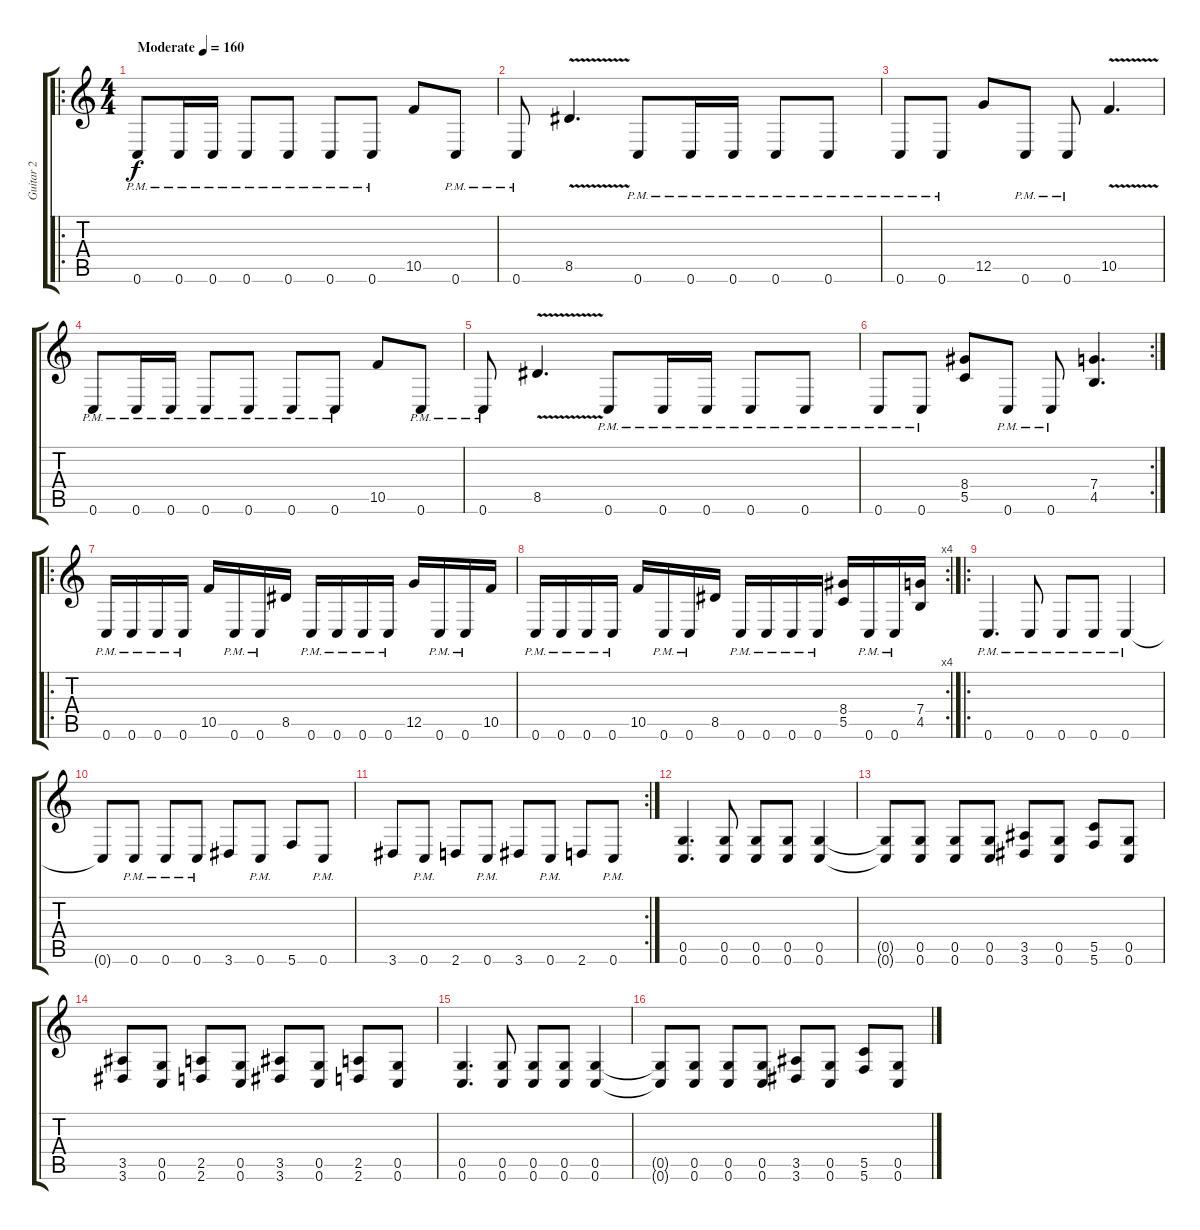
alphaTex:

\track ("Guitar 2" "Guitar 2") {instrument distortionguitar}
\staff {score tabs}
\tuning (D4 A3 F3 C3 G2 C2) {hide}
\ro
\ts (4 4)
\tempo (160 "Moderate")
\clef g2
\ks c
0.6{pm}.8{dy f instrument distortionguitar} 0.6{pm}.16 0.6{pm}.16 0.6{pm}.8 0.6{pm}.8 0.6{pm}.8 0.6{pm}.8 10.5.8 0.6{pm}.8 |
0.6{pm}.8 8.5{v}.4{d} 0.6{pm}.8 0.6{pm}.16 0.6{pm}.16 0.6{pm}.8 0.6{pm}.8 |
0.6{pm}.8 0.6{pm}.8 12.5.8 0.6{pm}.8 0.6{pm}.8 10.5{v}.4{d} |
0.6{pm}.8 0.6{pm}.16 0.6{pm}.16 0.6{pm}.8 0.6{pm}.8 0.6{pm}.8 0.6{pm}.8 10.5.8 0.6{pm}.8 |
0.6{pm}.8 8.5{v}.4{d} 0.6{pm}.8 0.6{pm}.16 0.6{pm}.16 0.6{pm}.8 0.6{pm}.8 |
\rc 2
0.6{pm}.8 0.6{pm}.8 (8.4 5.5).8 0.6{pm}.8 0.6{pm}.8 (7.4 4.5).4{d} |
\ro
0.6{pm}.16 0.6{pm}.16 0.6{pm}.16 0.6{pm}.16 10.5.16 0.6{pm}.16 0.6{pm}.16 8.5.16 0.6{pm}.16 0.6{pm}.16 0.6{pm}.16 0.6{pm}.16 12.5.16 0.6{pm}.16 0.6{pm}.16 10.5.16 |
\rc 4
0.6{pm}.16 0.6{pm}.16 0.6{pm}.16 0.6{pm}.16 10.5.16 0.6{pm}.16 0.6{pm}.16 8.5.16 0.6{pm}.16 0.6{pm}.16 0.6{pm}.16 0.6{pm}.16 (8.4 5.5).16 0.6{pm}.16 0.6{pm}.16 (7.4 4.5).16 |
\ro
0.6{pm}.4{d} 0.6{pm}.8 0.6{pm}.8 0.6{pm}.8 0.6{pm}.4 |
0.6{t}.8 0.6{pm}.8 0.6{pm}.8 0.6{pm}.8 3.6.8 0.6{pm}.8 5.6.8 0.6{pm}.8 |
\rc 2
3.6.8 0.6{pm}.8 2.6.8 0.6{pm}.8 3.6.8 0.6{pm}.8 2.6.8 0.6{pm}.8 |
(0.5 0.6).4{d} (0.5 0.6).8 (0.5 0.6).8 (0.5 0.6).8 (0.5 0.6).4 |
(0.5{t} 0.6{t}).8 (0.5 0.6).8 (0.5 0.6).8 (0.5 0.6).8 (3.5 3.6).8 (0.5 0.6).8 (5.5 5.6).8 (0.5 0.6).8 |
(3.5 3.6).8 (0.5 0.6).8 (2.5 2.6).8 (0.5 0.6).8 (3.5 3.6).8 (0.5 0.6).8 (2.5 2.6).8 (0.5 0.6).8 |
(0.5 0.6).4{d} (0.5 0.6).8 (0.5 0.6).8 (0.5 0.6).8 (0.5 0.6).4 |
(0.5{t} 0.6{t}).8 (0.5 0.6).8 (0.5 0.6).8 (0.5 0.6).8 (3.5 3.6).8 (0.5 0.6).8 (5.5 5.6).8 (0.5 0.6).8
